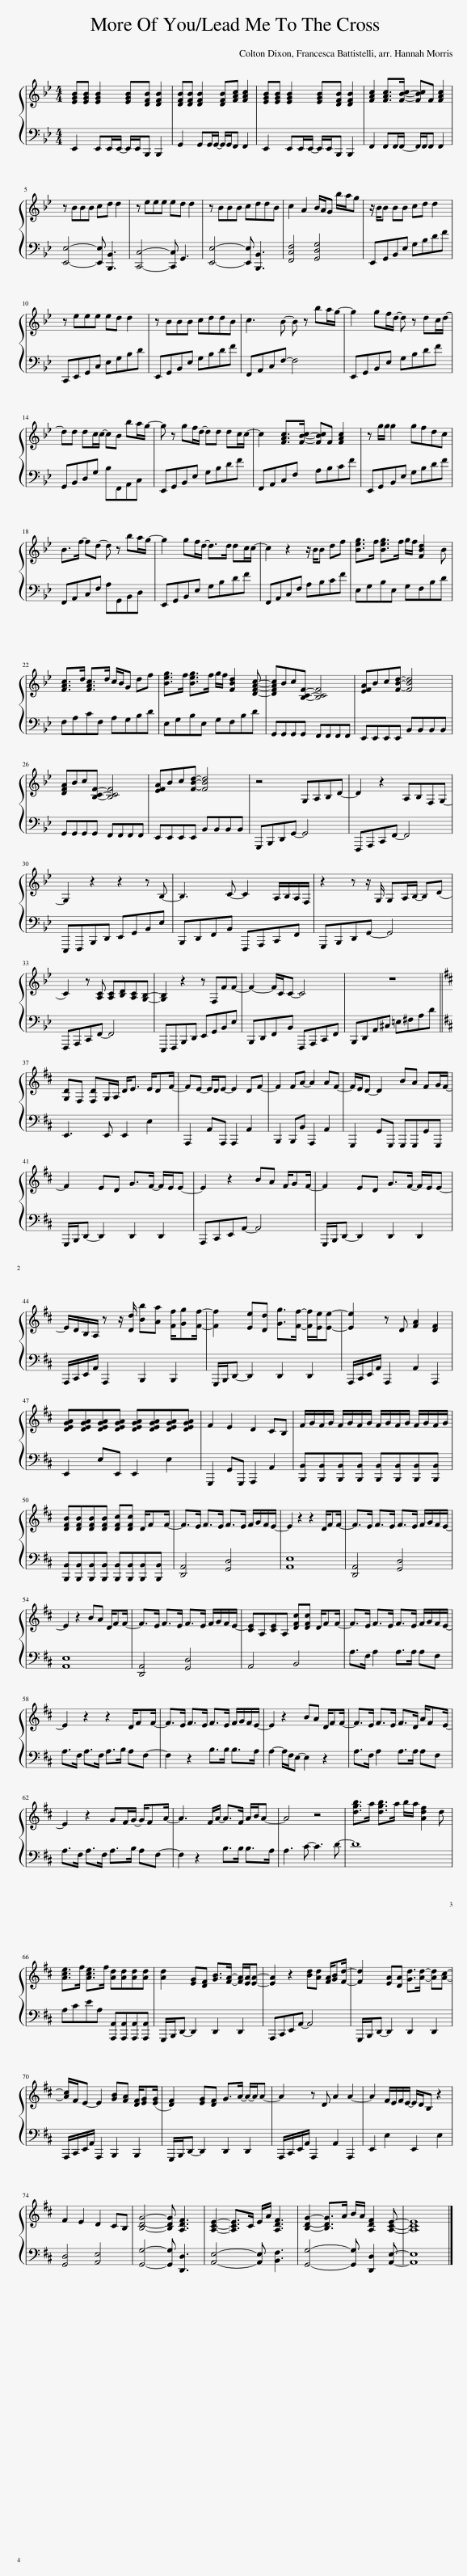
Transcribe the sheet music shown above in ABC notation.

X:1
%%score { 1 | 2 }
L:1/8
M:4/4
I:linebreak $
K:Bb
V:1 treble
V:2 bass
V:1
 [EGB][EGB] [EGB]2 [EGB][DFB] [DFB]2 | [DFB][DFB] [DFB]2 [DFB][FAc] [FAc]2 | [EGB][EGB] [EGB]2 [EGB][DFB] [DFB]2 | [FAc]2 [FAc]>[FBc]- [FBc]F [FAc]2 |$ z BBB cd d2 | %5
 z eee ed d2 | z BBB cddB | c2 A2 B/A/G b/a/g | z/ B/B BB cd d2 |$ z eee ed d2 | %10
 z BBB cddB | c3 B- B z ba/g/- | g2 gf/d/- d z dc/d/- |$ dd dc/c/- cB ba/g/- | g z gf/d/- dd dc/c/- | %15
 c2 [FAc]>[FBc]- [FBc]F [FAc]2 | z g/g/ g2 gfdc |$ B>f- fd- d z ba/g/- | g2 gf/d/- d>d dc/c/- | c2 z2 z/ B/B df | %20
 [Beg]>f [Beg]>f g/f/ [FBd]2 B |$ [FAc]>d [FAc]>d c/B/G df | [Beg]>f [Beg]>f g/f/ [FBd]2 [DFAc]- | [DFAc]Bc[B,CF]- [B,CF]4 | [EFA]Bc[FBd]- [FBd]4 |$ %25
 [DFA]Bc[B,CF]- [B,CF]4 | [EFA]Bc[FBd]- [FBd]4 | z4 G,A,B,D- | D2 z2 A,B,F,G,- |$ G,2 z2 z2 z B,- | %30
 B,3 C- C2 A,/B,/A,/F,/ | z2 z z/ G,/ G,A,/B,/- B,(D |$ C2) z [A,C] [A,C][B,D][A,C][G,B,]- | [G,B,]2 z2 z F,FF- | F2- F/C/C- C4 | %35
 z8 ||$[K:D] [G,D]F, [F,D]G,/A,/ D<E E/DF/- | FE- E/D/E- E2 DF- | F2 FA- A2 AF- | F/E/D- D2 BA FG/F/- |$ %40
 F2 ED G>F- F/E/E- | E2 z2 BA F/GF/- | F2 ED G>F- F/E/E- |$ E/D/B,/A,/ z z/ [Dd]/ [Bb][Aa] [Ff]/[Gg][Ff]/- | [Ff]2 [Ee][Dd] [Gg]>[Ff]- [Ff]/[Ee]/[Ee]- | %45
 [Ee]2 z D [FA]2 [DF]2 |$ [DEGA][DEGA][DEGA][DEGA] [DEGA][DEGA][DEGA][DEGA] | F2 E2 D2 CB, | F/G/F/G/ F/G/F/G/ F/G/F/G/ F/G/F/G/ |$ [DFB][DFB][DFB][DFB] [DFc][DFc] D/FF/- | %50
 F>E F>E F>E F/G/F/E/- | E2 z2 z2 D/FF/- | F>E F>E F>E F/G/F/E/- |$ E2 z2 BA D/FF/- | F>E F>E F>E F/G/F/E/- | %55
 [CE]A,[CE]A, [DFc][DFc] D/FF/- | F>E F>E F>E F/G/F/E/- |$ E2 z2 z2 D/FF/- | F>E F>E F>E F/G/F/E/- | E2 z2 BA D/FF/- | %60
 F>E F>E F>D A/FE/- |$ E2 z2 GF/G/- G/FA/- | A3 F/A/- A>F A/B/A- | A4 z4 | [dgb]>a [dgb]>a b/a/ [Adf]2 d |$ %65
 [Ace]>f [Ace]>f [Ad][Ad][Ad][Ad] | [Ad]2 [EG][DF] [GB]>[FA]- [FA]/[EA]/[EA]- | [EA]2 z2 [Bd][Ad] [FA]/[GB][Fd]/- | [Fd]2 [EA][DA] [Gd]>[Ad]- [Ad][Ac]- |$ [Ac]/F/E- E2 [GB][FA] [DF]/[EG]([EG]/ | %70
 [DF]2) [EG][DF] G>A- A/-A/A- | A2 z D A2 A2- | A2 F/E/F/E/- E/D/B, z2 |$ F2 E2 D2 CB, | [B,DG]4- [B,DG] [A,DF]3 | %75
 [A,CE]2- [A,CE]>C E/A/ [A,DF]3 | [B,DG]2- [B,DG]>A B/A/ [A,DF]2 [A,CE]- | [A,CE]8 |] %78
V:2
 E,,2 E,,E,,/E,,/- E,,/E,,/B,,, B,,,2 | G,,2 G,,G,,/G,,/- G,,/G,,/F,, F,,2 | E,,2 E,,E,,/E,,/- E,,/E,,/B,,, B,,,2 | F,,2 F,,F,,/F,,/- F,,/F,,/F,, F,,2 |$ [E,,E,]4- [E,,E,] [B,,,B,,]3 | %5
 [C,,C,]4- [C,,C,] G,,3 | [E,,E,]4- [E,,E,] [B,,,B,,]3 | [F,,C,F,]4 [G,,D,G,]4 | E,,G,,B,,E, G,B,DF |$ C,,E,,G,,C, E,G,B,D | %10
 E,,G,,B,,E, G,B,DF | F,,A,,C,F,- F,4 | E,,G,,B,,E, G,B,DF |$ G,,B,,D,G, B,F,,A,,C, | E,,G,,B,,E, G,B,DF | %15
 F,,A,,C,F, A,B,CF | E,,G,,B,,E, G,B,DF |$ F,,A,,C,F, A,G,,B,,D, | E,,G,,B,,E, G,B,DF | F,,A,,C,F, A,B,CF | %20
 E,G,B,E, G,F,B,D |$ F,A,CF, A,G,B,D | E,G,B,E, G,F,B,D | G,,G,,G,,G,, F,,F,,F,,F,, | E,,E,,E,,E,, B,,B,,B,,B,, |$ %25
 G,,G,,G,,G,, F,,F,,F,,F,, | E,,E,,E,,E,, B,,B,,B,,B,, | G,,,B,,,D,,G,,- G,,4 | F,,,A,,,C,,F,,- F,,4 |$ E,,,F,,,B,,,D,, E,,G,,B,,E, | %30
 B,,,D,,F,,B,, F,,,A,,,C,,F,, | G,,,B,,,D,,G,,- G,,4 |$ F,,,A,,,C,,F,,- F,,4 | E,,,F,,,B,,,D,, E,,G,,B,,E, | B,,,D,,F,,B,, F,,,A,,,C,,F,, | %35
 B,,,D,,A,,^C, =E,^F,A,D ||$[K:D] E,,3 E,, E,,2 E,2 | A,,,2 A,,A,,, A,,,2 A,,2 | B,,,2 B,,,B,, A,,,2 A,,2 | G,,,2 G,,G,,, G,,,G,,,G,,G,,, |$ %40
 G,,,/B,,,/D,,- D,,2 D,,2 D,,2 | A,,,C,,E,,A,,- A,,4 | G,,,/B,,,/D,,- D,,2 D,,2 D,,2 |$ A,,,/C,,/E,,/A,,/ A,,,2 B,,,2 B,,,2 | G,,,/B,,,/D,,- D,,2 D,,2 D,,2 | %45
 A,,,/C,,/E,,/A,,/ A,,,2 A,,2 A,,,2 |$ E,,2 E,E,, E,,2 E,2 | G,,,2 G,,G,,, A,,,2 A,,2 | [B,,,B,,][B,,,B,,][B,,,B,,][B,,,B,,] [B,,,B,,][B,,,B,,][B,,,B,,][B,,,B,,] |$ [B,,,B,,][B,,,B,,][B,,,B,,][B,,,B,,] [B,,,B,,][B,,,B,,][B,,,B,,][B,,,B,,] | %50
 [D,,A,,]4 [G,,D,]4 | [A,,E,]8 | [D,,A,,]4 [G,,D,]4 |$ [A,,E,]8 | [D,,A,,]4 [G,,D,]4 | %55
 A,,4 B,,4 | A,>F, A,2 A,>A, A,F, |$ A,>F, A,>F, A,>B, A,F,- | F,2 z2 B,>B, B,>A, | A,2- A,/F,/E,- E,2 z2 | %60
 A,>F, A,2 A,>A, A,F, |$ A,>F, A,>F, A,>B, A,F,- | F,2 z2 B,>B, B,>A, | A,3 C- C3 D- | D8 |$ %65
 A,CEA, [A,,,A,,][A,,,A,,][A,,,A,,][A,,,A,,] | G,,,/B,,,/D,,- D,,2 D,,2 D,,2 | A,,,C,,E,,A,,- A,,4 | G,,,/B,,,/D,,- D,,2 D,,2 D,,2 |$ A,,,/C,,/E,,/A,,/ A,,,2 B,,,2 B,,,2 | %70
 G,,,/B,,,/D,,- D,,2 D,,2 D,,2 | A,,,/C,,/E,,/A,,/ A,,,2 A,,2 A,,,2 | E,,2 E,2 E,,2 E,2 |$ [G,,D,]4 [A,,E,]4 | [G,,G,]4- [G,,G,] [D,,D,]3 | %75
 [A,,E,]4- [A,,E,] [B,,F,]3 | [G,,G,]4- [G,,G,] [D,,D,]2 [A,,E,]- | [A,,E,]8 |] %78
